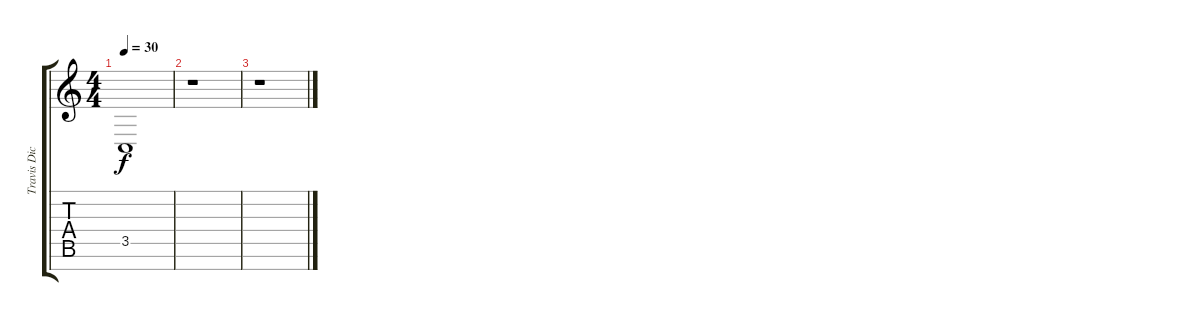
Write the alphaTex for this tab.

\track ("Travis Dickerson 2" "Travis Dic") {instrument electricpiano1}
\staff {score tabs}
\tuning (E4 B3 G3 D3 A2 E2 B1) {hide}
\ts (4 4)
\tempo 30
\clef g2
\ks c
3.5{t}.1{dy f} |
r.1 |
r.1
